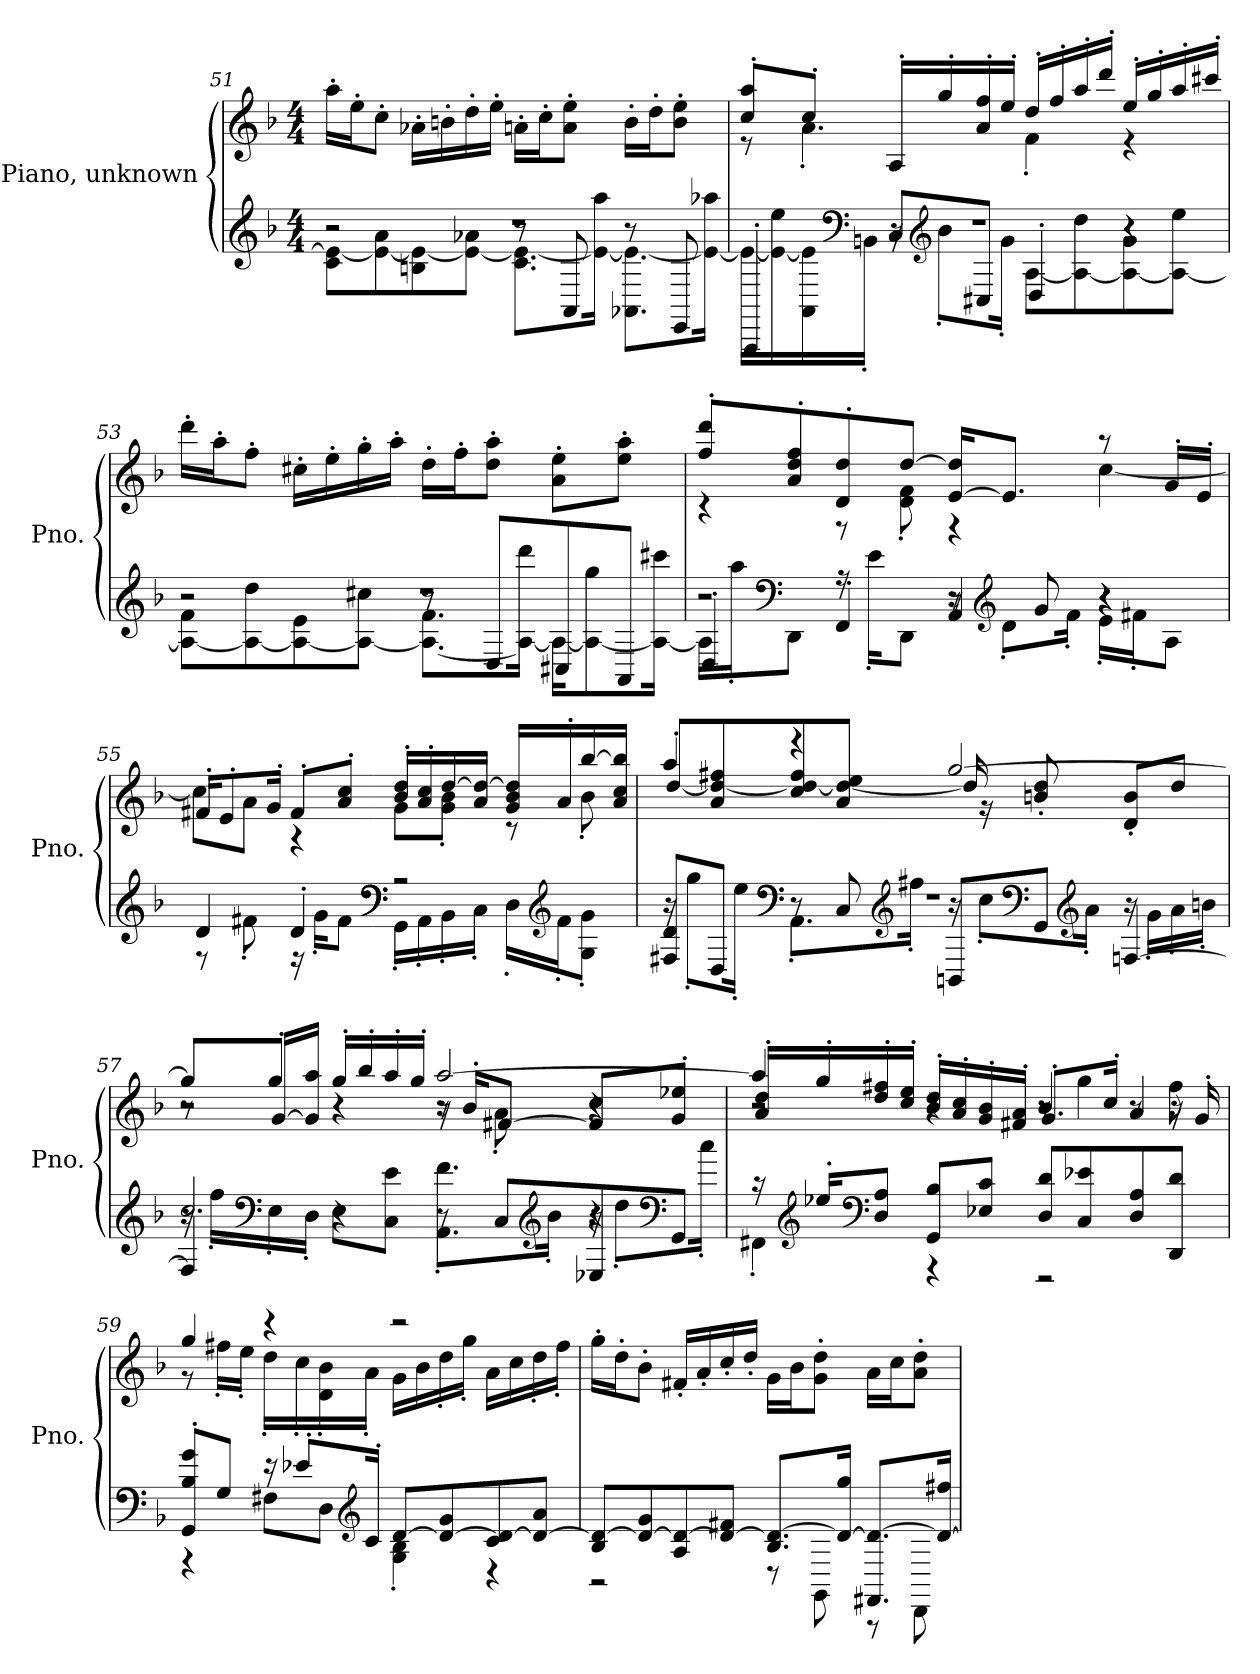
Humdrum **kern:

**kern	**kern
*part1	*part1
*staff2	*staff1
*I"Piano, unknown	*
*I'Pno.	*
*clefG2	*clefG2
*k[b-]	*k[b-]
*M4/4	*M4/4
=51	=51
*^	*
*	*^	*
1r	8c\ 8e\_L	2r	16aa'\LL
.	.	.	16ee'\J
.	8e\_ 8a\	.	8cc'\J
.	8Bn\ 8e\_	.	16a-X'\LL
.	.	.	16bn'\
.	8e\_ 8a-X\J	.	16dd'\
.	.	.	16ee'\JJ
.	8.c\ 8.e\_L	8r	16an'\LL
.	.	.	16cc'\J
.	.	8AA/	8a\' 8ee\'J
.	16e\_ 16aa\Jk	.	.
.	8.AA-X\ 8.e\_L	8r	16b'\LL
.	.	.	16dd'\J
.	.	8EE/	8b\' 8ee\'J
.	16e\_ 16aa-X\Jk	.	.
!!LO:LB:g=z
=52	=52	=52	=52
*	*	*	*^
1r	16e\LL_	4AAA'/	8cc/' 8aa/'L	8r
.	16e\_ 16ee\	.	.	.
.	16AA\ 16e\]	.	8cc'/J	4.a'\
*clefF4	*	*	*	*
.	16BBn'\JJ	.	.	.
.	16r	8C/L	16A'/LL	.
*clefG2	*	*	*	*
.	8b-'\L	.	16gg'/	.
.	.	8C#X/J	16a/' 16ff/'	.
.	16g'\Jk	.	16ee'/JJ	.
.	[8A\L	4D'/	16dd'/LL	4f'\
.	.	.	16ff'/	.
.	8A\_ 8dd\	.	16aa'/	.
.	.	.	16ddd'/JJ	.
.	8A\_ 8g\	4r	16ee'/LL	4r
.	.	.	16gg'/	.
.	8A\_ 8ee\J	.	16aa'/	.
.	.	.	16ccc#X'/JJ	.
*	*	*	*v	*v
=53	=53	=53	=53
1r	8A\_ 8f\L	2r	16ddd'\LL
.	.	.	16aa'\J
.	8A\_ 8dd\	.	8ff'\J
.	8A\_ 8e\	.	16cc#X'\LL
.	.	.	16ee'\
.	8A\_ 8cc#X\J	.	16gg'\
.	.	.	16aa'\JJ
.	8.A\_ 8.f\L	8r	16dd'\LL
.	.	.	16ff'\J
.	.	8D/L	8dd\' 8aa\'J
.	16A\_ 16ddd\Jk	.	.
.	16A\KL_	8C#X/	8a\' 8ee\'L
.	8A\_ 8gg\	.	.
.	.	8AA/J	8ee\' 8aa\'J
.	16A\_ 16ccc#X\Jk	.	.
!!LO:LB:g=z
=54	=54	=54	=54
*	*	*	*^
2r	16A\LL]	4D'/	8ff/' 8ddd/'L	4r
.	16aa'\J	.	.	.
*clefF4	*	*	*	*
.	8DD\J	.	8a/' 8dd/' 8ff/'	.
.	16r	4FF'/	8d/' 8dd/'	8r
.	16e'\KL	.	.	.
.	8DD\J	.	[8dd/J	8d\' 8f\'
8r	16r	4AA/	[16e/ 16dd/]KL	4r
*clefG2	*	*	*	*
.	8d'\L	.	8.e/J]	.
8g/	.	.	.	.
.	16f'\Jk	.	.	.
4r	16e'\LL	4r	8r	[4cc\
.	16f#X'\J	.	.	.
.	8A\J	.	16g'/LL	.
.	.	.	16e'/JJ	.
*	*v	*v	*	*
=55	=55	=55	=55
4d/	8r	16f#X'/KL	8cc\L]
.	.	8e'/	.
.	8f#X'\	.	8a\J
.	.	16g'/Jk	.
4d'/	16r	8f#'/L	4r
.	16g'\KL	.	.
.	8f#\J	8a/' 8cc/'J	.
*clefF4	*	*	*
2r	16GG'\LL	16b-/' 16dd/'LL	8g\L
.	16AA'\	16a/' 16cc/'	.
.	16BB-'\	[16dd/	8g\' 8b-\'J
.	16C'\JJ	16a/ 16dd/_JJ	.
.	16D'\LL	16g/ 16b-/ 16dd/]LL	8r
*clefG2	*	*	*
.	16f#'\J	16a'/	.
.	8G\' 8g\'J	[16bb-/	8b-'\
.	.	16a/ 16cc/ 16bb-/]JJ	.
!!LO:LB:g=z	!!
=56	=56	=56	=56
*	*^	*	*
1r	16r	8F#X/ 8d/L	4aa'/	[8dd/L
.	8gg'\L	.	.	.
.	.	8D/J	.	8a/ 8dd/_ 8ff#X/
.	16ee'\Jk	.	.	.
*clefF4	*	*	*	*
.	8.AA'\L	8r	4r	8cc/ 8dd/_ 8ff#/
.	.	8C/	.	8a/ 8dd/_ 8ee/J
*clefG2	*	*	*	*
.	16ff#X'\Jk	.	.	.
.	16r	8BBn/L	[2gg/	16dd/]
.	8cc'\L	.	.	16r
*clefF4	*	*	*	*
.	.	8GG/J	.	8bn/' 8dd/'
*clefG2	*	*	*	*
.	16a'\Jk	.	.	.
.	16r	[4Fn/	.	8d/' 8b/'L
.	16g'\LL	.	.	.
.	16a'\	.	.	8dd/J
.	16bn'\JJ	.	.	.
!!LO:LB:g=z
=57	=57	=57	=57	=57
*	*	*	*	*^
2.cc/	16r	4F/]	8gg/L]	2r	8r
.	16ff'\LL	.	.	.	.
*clefF4	*	*	*	*	*
.	16E'\	.	8gg'/J	.	[16g/LL
.	16D'\JJ	.	.	.	16g/] 16aa/JJ
.	8E\L	4r	4r	.	16gg'/LL
.	.	.	.	.	16bb-'/
.	8C\ 8e\J	.	.	.	16aa'/
.	.	.	.	.	16gg'/JJ
.	8.AA\' 8.f\'L	8r	[2aa/	8r	16r
.	.	.	.	.	16b-'/KL
.	.	8C/L	.	8a'\	[8f#X/J
*clefG2	*	*	*	*	*
.	16b-'\Jk	.	.	.	.
4r	16r	8E-X/	.	4r	8f#/] 8cc/L
.	8dd'\L	.	.	.	.
*clefF4	*	*	*	*	*
.	.	8GG/J	.	.	8g/' 8ee-X/'J
.	16cc'\Jk	.	.	.	.
*	*v	*v	*	*	*
=58	=58	=58	=58	=58
16r	4FF#X'\	4aa/]	2r	16a/' 16dd/'LL
*clefG2	*	*	*	*
16ee-X'/KL	.	.	.	16gg'/
*clefF4	*	*	*	*
8D/ 8A/J	.	.	.	16dd/' 16ff#X/'
.	.	.	.	16cc/' 16ee/'JJ
8GG/ 8B-/L	4r	4r	.	16b-/' 16dd/'LL
.	.	.	.	16a/' 16cc/'
8E-X/ 8c/J	.	.	.	16g/' 16b-/'
.	.	.	.	16f#X/' 16a/'JJ
8D/ 8d/L	2r	4b-/	8r	8.g'/L
8C/ 8e-X/	.	.	4gg\	.
.	.	.	.	16cc'/Jk
8D/ 8A/	.	4a/	.	8r
8DD/ 8d/J	.	.	8ff#\	16r
.	.	.	.	16g'/
*	*	*	*v	*v
!!LO:LB:g=z
=59	=59	=59	=59
8GG/' 8B-/' 8g/'L	4r	4gg/	8r
8G/J	.	.	16ff#X'\LL
.	.	.	16ee'\JJ
16r	8F#X\L	4r	16dd'\LL
8e-X'/L	.	.	16cc'\
.	8D\J	.	16d\' 16b-\'
*clefG2	*	*	*
16c'/Jk	.	.	16a'\JJ
[8d/L	4G\' 4B-\'	2r	16g\LL
.	.	.	16b-\
8d/_ 8g/	.	.	16dd'\
.	.	.	16gg'\JJ
8c/ 8d/_	4r	.	16a\LL
.	.	.	16cc\
8d/_ 8a/J	.	.	16dd'\
.	.	.	16ff#'\JJ
*	*	*v	*v
=60	=60	=60
8B-/ 8d/_L	2r	16gg'\LL
.	.	16dd'\J
8d/_ 8g/	.	8b-'\J
8A/ 8d/_	.	16f#X'/LL
.	.	16a'/
8d/_ 8f#X/J	.	16cc'/
.	.	16dd'/JJ
8.B-/ 8.d/_L	8r	16g\LL
.	.	16b-\J
.	8GG\	8g\' 8dd\'J
16d/_ 16gg/Jk	.	.
8.FF#X/ 8.d/_L	8r	16a\LL
.	.	16cc\J
.	8DD\	8a\' 8dd\'J
16d/_ 16ff#X/Jk	.	.
*v	*v	*
=	=
*-	*-
